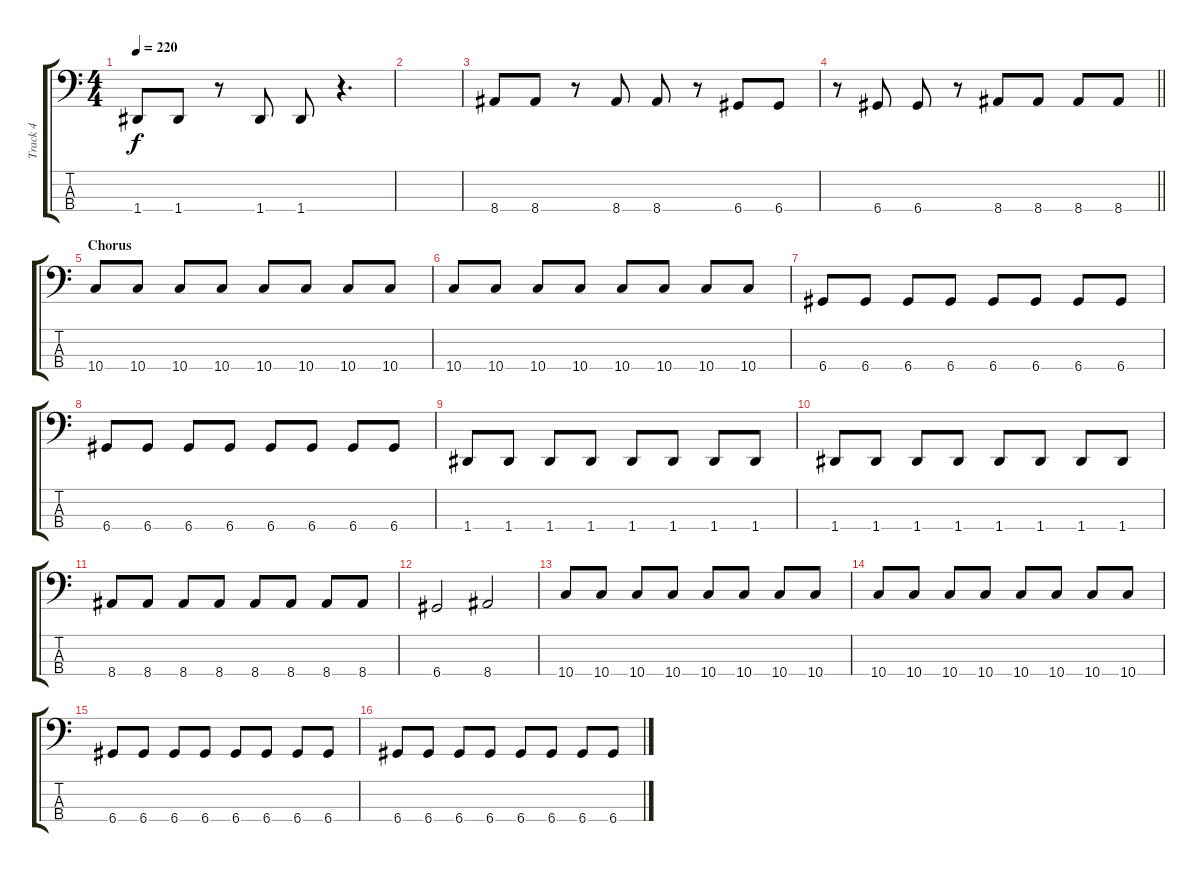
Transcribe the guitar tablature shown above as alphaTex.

\track ("Track 4" "Track 4") {instrument electricbassfinger}
\staff {score tabs}
\tuning (G2 D2 A1 D1) {hide}
\ts (4 4)
\tempo 220
\clef f4
\ks c
1.4.8{dy f} 1.4.8 r.8 1.4.8 1.4.8 r.4{d} |
|
8.4.8 8.4.8 r.8 8.4.8 8.4.8 r.8 6.4.8 6.4.8 |
\barLineRight lightlight
r.8 6.4.8 6.4.8 r.8 8.4.8 8.4.8 8.4.8 8.4.8 |
\section ("" "Chorus")
10.4.8 10.4.8 10.4.8 10.4.8 10.4.8 10.4.8 10.4.8 10.4.8 |
10.4.8 10.4.8 10.4.8 10.4.8 10.4.8 10.4.8 10.4.8 10.4.8 |
6.4.8 6.4.8 6.4.8 6.4.8 6.4.8 6.4.8 6.4.8 6.4.8 |
6.4.8 6.4.8 6.4.8 6.4.8 6.4.8 6.4.8 6.4.8 6.4.8 |
1.4.8 1.4.8 1.4.8 1.4.8 1.4.8 1.4.8 1.4.8 1.4.8 |
1.4.8 1.4.8 1.4.8 1.4.8 1.4.8 1.4.8 1.4.8 1.4.8 |
8.4.8 8.4.8 8.4.8 8.4.8 8.4.8 8.4.8 8.4.8 8.4.8 |
6.4.2 8.4.2 |
10.4.8 10.4.8 10.4.8 10.4.8 10.4.8 10.4.8 10.4.8 10.4.8 |
10.4.8 10.4.8 10.4.8 10.4.8 10.4.8 10.4.8 10.4.8 10.4.8 |
6.4.8 6.4.8 6.4.8 6.4.8 6.4.8 6.4.8 6.4.8 6.4.8 |
6.4.8 6.4.8 6.4.8 6.4.8 6.4.8 6.4.8 6.4.8 6.4.8
